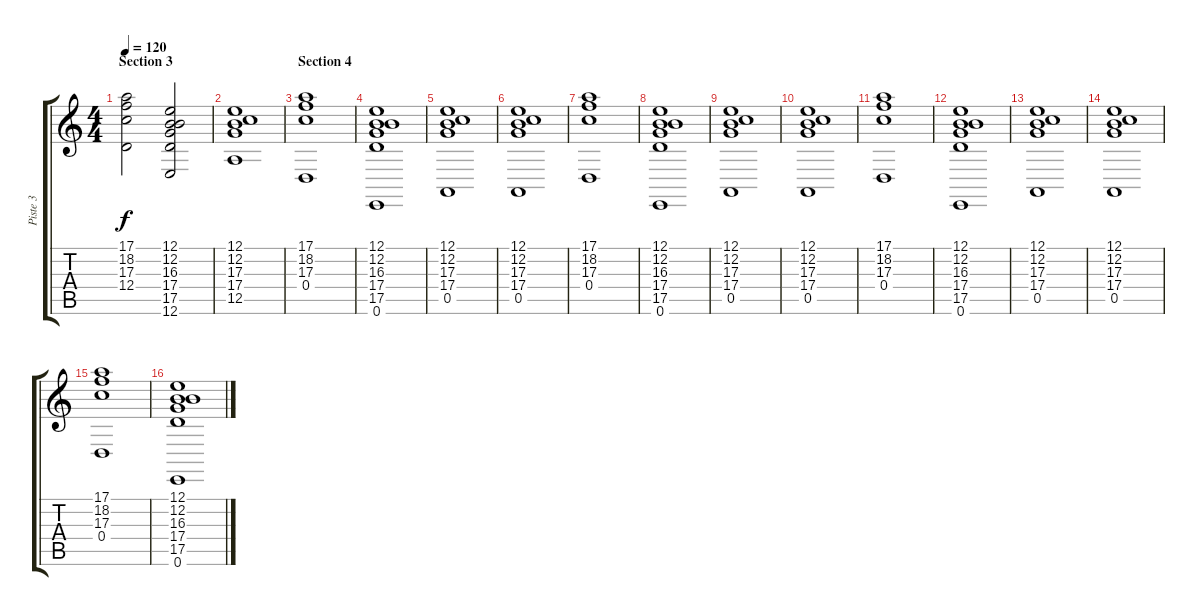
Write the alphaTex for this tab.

\track ("Piste 3" "Piste 3") {instrument rockorgan}
\staff {score tabs}
\tuning (E4 B3 G3 D3 A2 E2) {hide}
\ts (4 4)
\section ("" "Section 3")
\tempo 120
\clef g2
\ks c
(17.1 18.2 17.3 12.4).2{dy f} (12.1 12.2 16.3 17.4 17.5 12.6).2 |
(12.1 12.2 17.3 17.4 12.5).1 |
\section ("" "Section 4")
(17.1 18.2 17.3 0.4).1 |
(12.1 12.2 16.3 17.4 17.5 0.6).1 |
(12.1 12.2 17.3 17.4 0.5).1 |
(12.1 12.2 17.3 17.4 0.5).1 |
(17.1 18.2 17.3 0.4).1 |
(12.1 12.2 16.3 17.4 17.5 0.6).1 |
(12.1 12.2 17.3 17.4 0.5).1 |
(12.1 12.2 17.3 17.4 0.5).1 |
(17.1 18.2 17.3 0.4).1 |
(12.1 12.2 16.3 17.4 17.5 0.6).1 |
(12.1 12.2 17.3 17.4 0.5).1 |
(12.1 12.2 17.3 17.4 0.5).1 |
(17.1 18.2 17.3 0.4).1 |
(12.1 12.2 16.3 17.4 17.5 0.6).1
